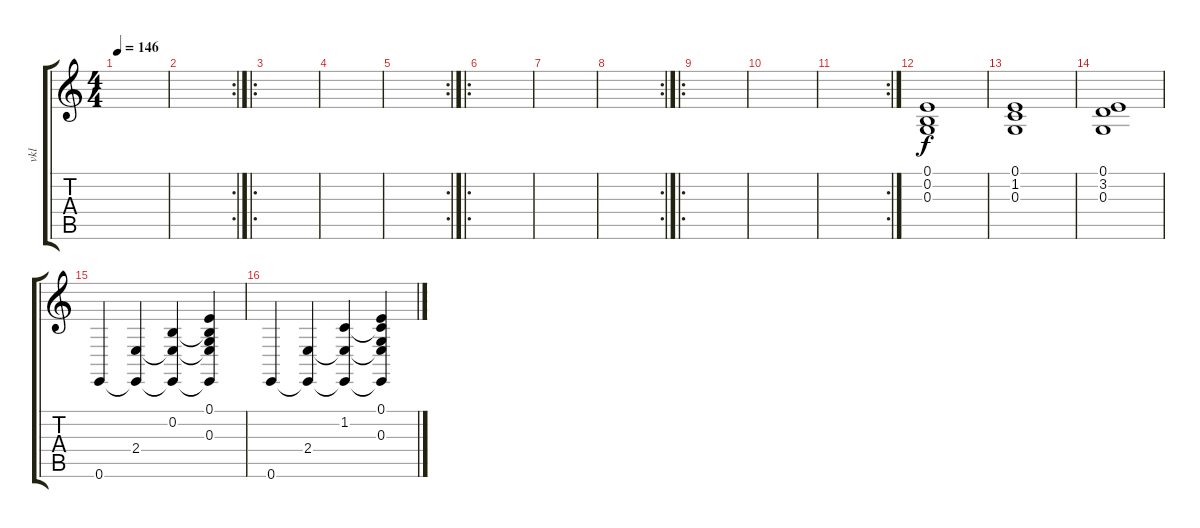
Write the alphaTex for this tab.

\track ("vkl" "vkl") {instrument choiraahs}
\staff {score tabs}
\tuning (E4 B3 G3 D3 A2 E2) {hide}
\ts (4 4)
\tempo 146
\clef g2
\ks c
|
\rc 2
|
\ro
|
|
\rc 2
|
\ro
|
|
\rc 2
|
\ro
|
|
\rc 2
|
(0.1 0.2 0.3).1 |
(0.1 1.2 0.3).1 |
(0.1 3.2 0.3).1 |
0.6.4 (2.4 0.6{t}).4 (0.2 2.4{t} 0.6{t}).4 (0.1 0.2{t} 0.3 2.4{t} 0.6{t}).4 |
0.6.4 (2.4 0.6{t}).4 (1.2 2.4{t} 0.6{t}).4 (0.1 1.2{t} 0.3 2.4{t} 0.6{t}).4
